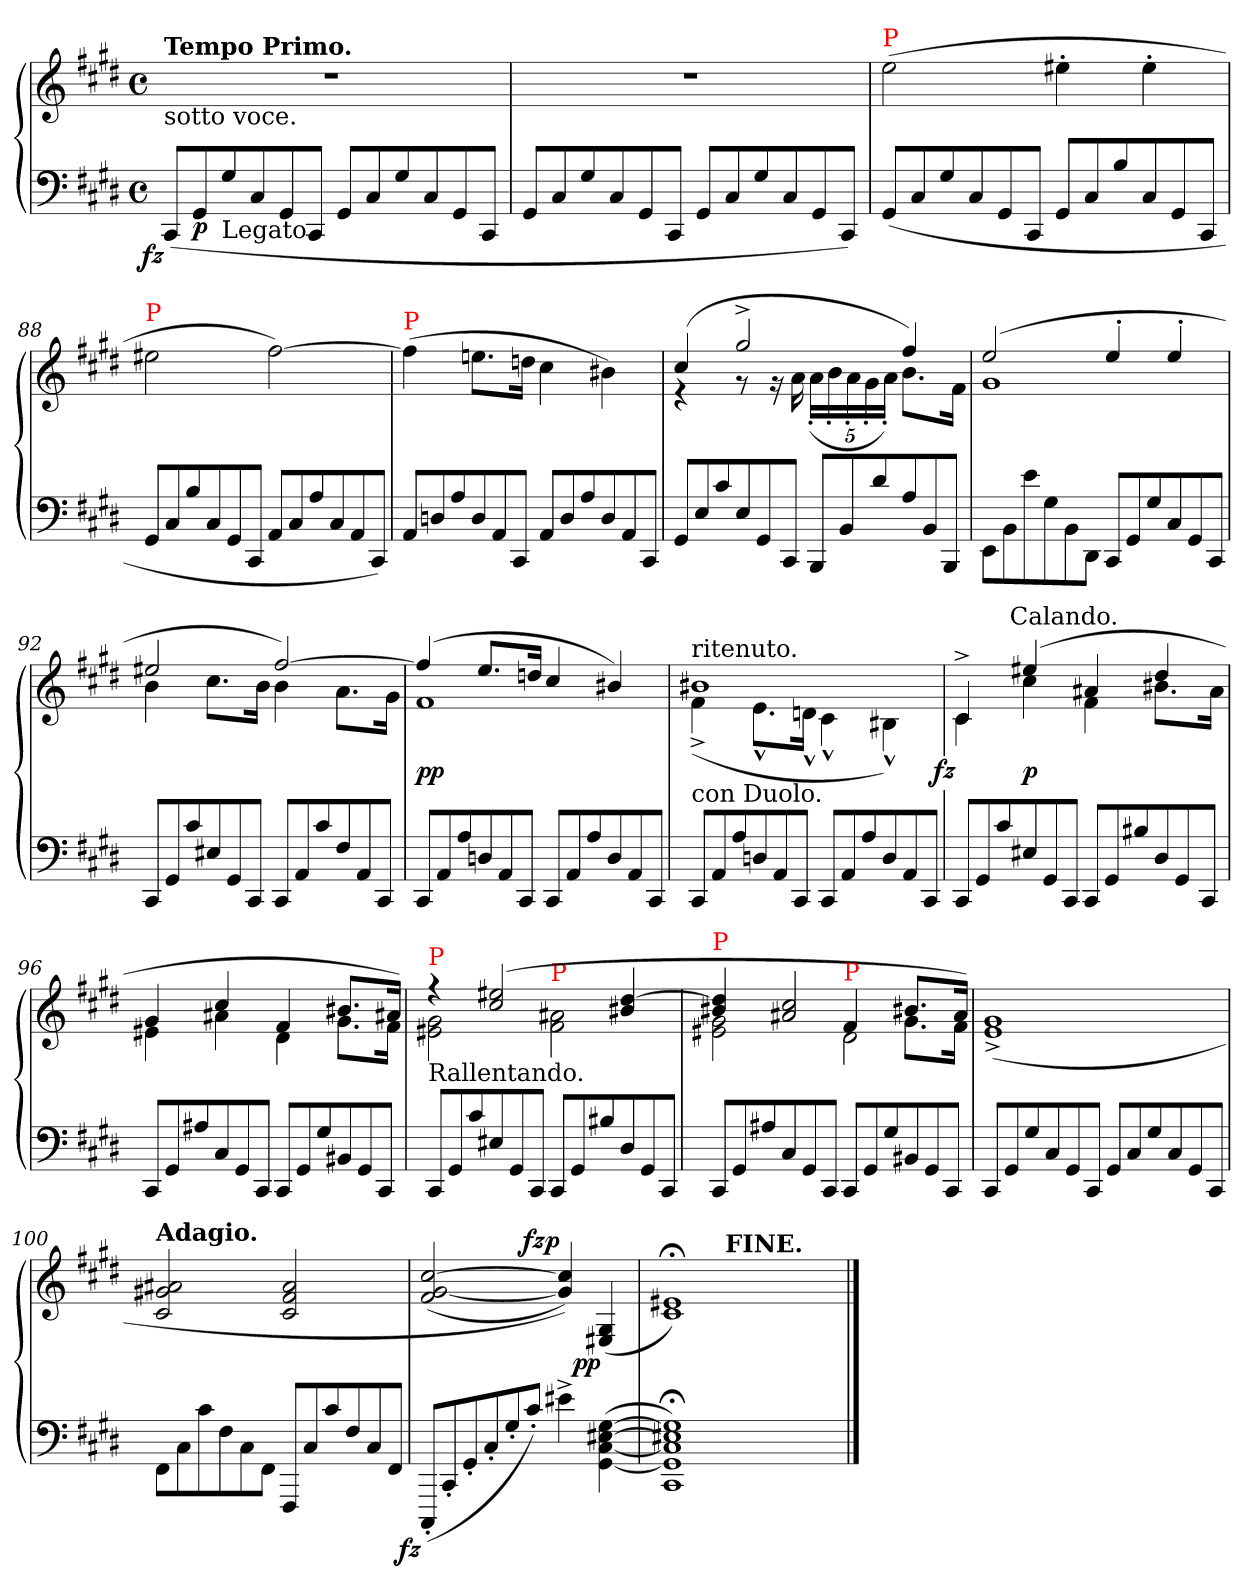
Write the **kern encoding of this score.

**kern	**kern	**dynam
*part1	*part1	*part1
*staff2	*staff1	*staff1/2
*clefF4	*clefG2	*
*k[f#c#g#d#]	*k[f#c#g#d#]	*
*M4/4	*M4/4	*
*met(c)	*met(c)	*
*Xtuplet	*	*
=	=	=
!	!LO:TX:a:B:t=Tempo Primo.	!
!	!LO:TX:b:t=sotto voce.	!
!	!	!LO:DY:b=2:rj
(<12CC#L	1r	fz
!	!	!LO:DY:b=2
12GG#	.	p
!LO:TX:b:t=Legato.	!	!
12G#	.	.
12C#	.	.
12GG#	.	.
12CC#J	.	.
12GG#L	.	.
12C#	.	.
12G#	.	.
12C#	.	.
12GG#	.	.
12CC#J	.	.
=86	=86	=86
12GG#L	1rdd	.
12C#	.	.
12G#	.	.
12C#	.	.
12GG#	.	.
12CC#J	.	.
12GG#L	.	.
12C#	.	.
12G#	.	.
12C#	.	.
12GG#	.	.
12CC#J)	.	.
=87	=87	=87
!	!LO:TX:a:color=red:t=P	!
(>12GG#L	(>2ee	.
12C#	.	.
12G#	.	.
12C#	.	.
12GG#	.	.
12CC#J	.	.
12GG#L	4ee#X'>	.
12C#	.	.
12B	.	.
12C#	4ee#'>	.
12GG#	.	.
12CC#J	.	.
=88	=88	=88
!	!LO:TX:a:color=red:t=P	!
12GG#L	2ee#X	.
12C#	.	.
12B	.	.
12C#	.	.
12GG#	.	.
12CC#J	.	.
12AAL	[2ff#)	.
12C#	.	.
12A	.	.
12C#	.	.
12AA	.	.
12CC#J)	.	.
=89	=89	=89
!	!LO:TX:a:color=red:t=P	!
12AAL	(>4ff#]	.
12Dn	.	.
12A	.	.
12D	8.eenL	.
12AA	.	.
12CC#J	.	.
.	16ddnJk	.
12AAL	4cc#	.
12D	.	.
12A	.	.
12D	4b#X)	.
12AA	.	.
12CC#J	.	.
=90	=90	=90
*	*^	*
12GG#L	(>4cc#	4re	.
12E	.	.	.
12c#	.	.	.
12E	2gg#^>	8rg	.
12GG#	.	.	.
.	.	16r	.
12CC#J	.	.	.
.	.	16a	.
*	*	*Xbrackettup	*
12BBBL	.	(>20a'>LL	.
.	.	20b'>	.
12BB	.	.	.
.	.	20a'>	.
.	.	20g#'>	.
12d#	.	.	.
.	.	20a'>JJ)	.
12A	4ff#)	8.bL	.
12BB	.	.	.
12BBBJ	.	.	.
.	.	16f#Jk	.
=91	=91	=91	=91
12EEL	(>2ee	1g#	.
12BB	.	.	.
12e	.	.	.
12G#	.	.	.
12BB	.	.	.
12DD#J	.	.	.
12CC#L	4ee'<	.	.
12GG#	.	.	.
12G#	.	.	.
12C#	4ee'<	.	.
12GG#	.	.	.
12CC#J	.	.	.
=92	=92	=92	=92
12CC#L	2ee#X	4b	.
12GG#	.	.	.
12c#	.	.	.
12E#X	.	8.cc#L	.
12GG#	.	.	.
12CC#J	.	.	.
.	.	16bJk	.
12CC#L	[2ff#)	4b	.
12AA	.	.	.
12c#	.	.	.
12F#	.	8.aL	.
12AA	.	.	.
12CC#J	.	.	.
.	.	16g#Jk	.
=93	=93	=93	=93
12CC#L	(>4ff#]	1f#	pp
12AA	.	.	.
12A	.	.	.
12Dn	8.eeL	.	.
12AA	.	.	.
12CC#J	.	.	.
.	16ddnJk	.	.
12CC#L	4cc#	.	.
12AA	.	.	.
12A	.	.	.
12D	4b#X)	.	.
12AA	.	.	.
12CC#J	.	.	.
=94	=94	=94	=94
!	!LO:TX:a:t=ritenuto.	!	!
!LO:TX:a:t=con Duolo.	!	!	!
12CC#L	1b#X	(>4f#^<	.
12AA	.	.	.
12A	.	.	.
12Dn	.	8.e^^>L	.
12AA	.	.	.
12CC#J	.	.	.
.	.	16dn^^>Jk	.
12CC#L	.	4c#^^>	.
12AA	.	.	.
12A	.	.	.
12D	.	4B#X^^>)	.
12AA	.	.	.
12CC#J	.	.	.
=95	=95	=95	=95
!	!	!	!LO:DY:rj
*	*	*^	*
12CC#L	4c#^>	4c#	6ryy	fz
12GG#	.	.	.	.
12c#	.	.	24ryy	.
!	!	!	!LO:TX:a:t=Calando.	!
.	.	.	3%2ryy	.
12E#X	(>4ee#X	4cc#	.	p
12GG#	.	.	.	.
12CC#J	.	.	.	.
12CC#L	4a#X	4f#	.	.
12GG#	.	.	.	.
12B#X	.	.	.	.
12D#	4dd#	8.b#XL	.	.
12GG#	.	.	.	.
.	.	.	12.ryy	.
12CC#J	.	.	.	.
.	.	16a#Jk	.	.
*	*	*v	*v	*
=96	=96	=96	=96
12CC#L	4g#	4e#X	.
12GG#	.	.	.
12A#X	.	.	.
12C#	4cc#	4a#X	.
12GG#	.	.	.
12CC#J	.	.	.
12CC#L	4f#	4d#	.
12GG#	.	.	.
12G#	.	.	.
12BB#X	8.b#XL	8.g#L	.
12GG#	.	.	.
12CC#J	.	.	.
.	16a#XJk)	16f#Jk	.
=97	=97	=97	=97
!	!LO:TX:a:color=red:t=P	!	!
!LO:TX:a:t=Rallentando.	!	!	!
12CC#L	4rff	2g# 2e#X	.
12GG#	.	.	.
12c#	.	.	.
12E#X	(>2ee#X 2cc#	.	.
12GG#	.	.	.
12CC#J	.	.	.
!	!	!LO:TX:a:color=red:t=P	!
12CC#L	.	2a#X 2f#	.
12GG#	.	.	.
12B#X	.	.	.
12D#	[4dd# 4b#X	.	.
12GG#	.	.	.
12CC#J	.	.	.
=98	=98	=98	=98
*	*	*^	*
!	!LO:TX:a:color=red:t=P	!	!	!
12CC#L	4dd#] 4b#X	2g# 2e#X	2ryy	.
12GG#	.	.	.	.
12A#X	.	.	.	.
12C#	2cc# 2a#X	.	.	.
12GG#	.	.	.	.
12CC#J	.	.	.	.
!	!	!LO:TX:a:color=red:t=P	!	!
12CC#L	.	4f#/	2d#\	.
12GG#	.	.	.	.
12G#	.	.	.	.
12BB#X	8.b#XL	8.g#L	.	.
12GG#	.	.	.	.
12CC#J	.	.	.	.
.	16a#Jk)	16f#Jk	.	.
*	*v	*v	*v	*
=99	=99	=99
12CC#L	(>1g#^> 1e^>	.
12GG#	.	.
12G#	.	.
12C#	.	.
12GG#	.	.
12CC#J	.	.
12GG#L	.	.
12C#	.	.
12G#	.	.
12C#	.	.
12GG#	.	.
12CC#J	.	.
=100	=100	=100
!	!LO:TX:a:B:t=Adagio.	!
12FF#L	2a#X 2g#X 2c#	.
12C#	.	.
12c#	.	.
12F#	.	.
12C#	.	.
12FF#J	.	.
12FFF#L	2a# 2f# 2c#	.
12C#	.	.
12c#	.	.
12F#	.	.
12C#	.	.
12FF#J	.	.
=101	=101	=101
!	!	!LO:DY:b=2:rj
(<12CCC#'<L	([2cc# [2g# 2f#	fz
12CC#'<	.	.
12GG#'<	.	.
12C#'<	.	.
12G#'<	.	.
12c#'<J)	.	.
!	!	!LO:DY:rj
!	!	!LO:DY:n=1:a:rj
4e#X^<\	4cc#] 4g#]))	fz p
!	!	!LO:DY:n=2:rj
(<[4G#\ [4E#X\ [4C#\ [4GG#\	(>4G#/ 4E#X/	pp
=102	=102	=102
*	*^	*
1GG#];< 1CC#;< 1G#];< 1E#X];< 1C#];<)	1e#X;< 1c#;<)	2ryy	.
!	!	!LO:TX:a:B:t=FINE.	!
.	.	1ryy	.
2ryy	2ryy	.	.
*	*v	*v	*
==	==	==
*-	*-	*-
